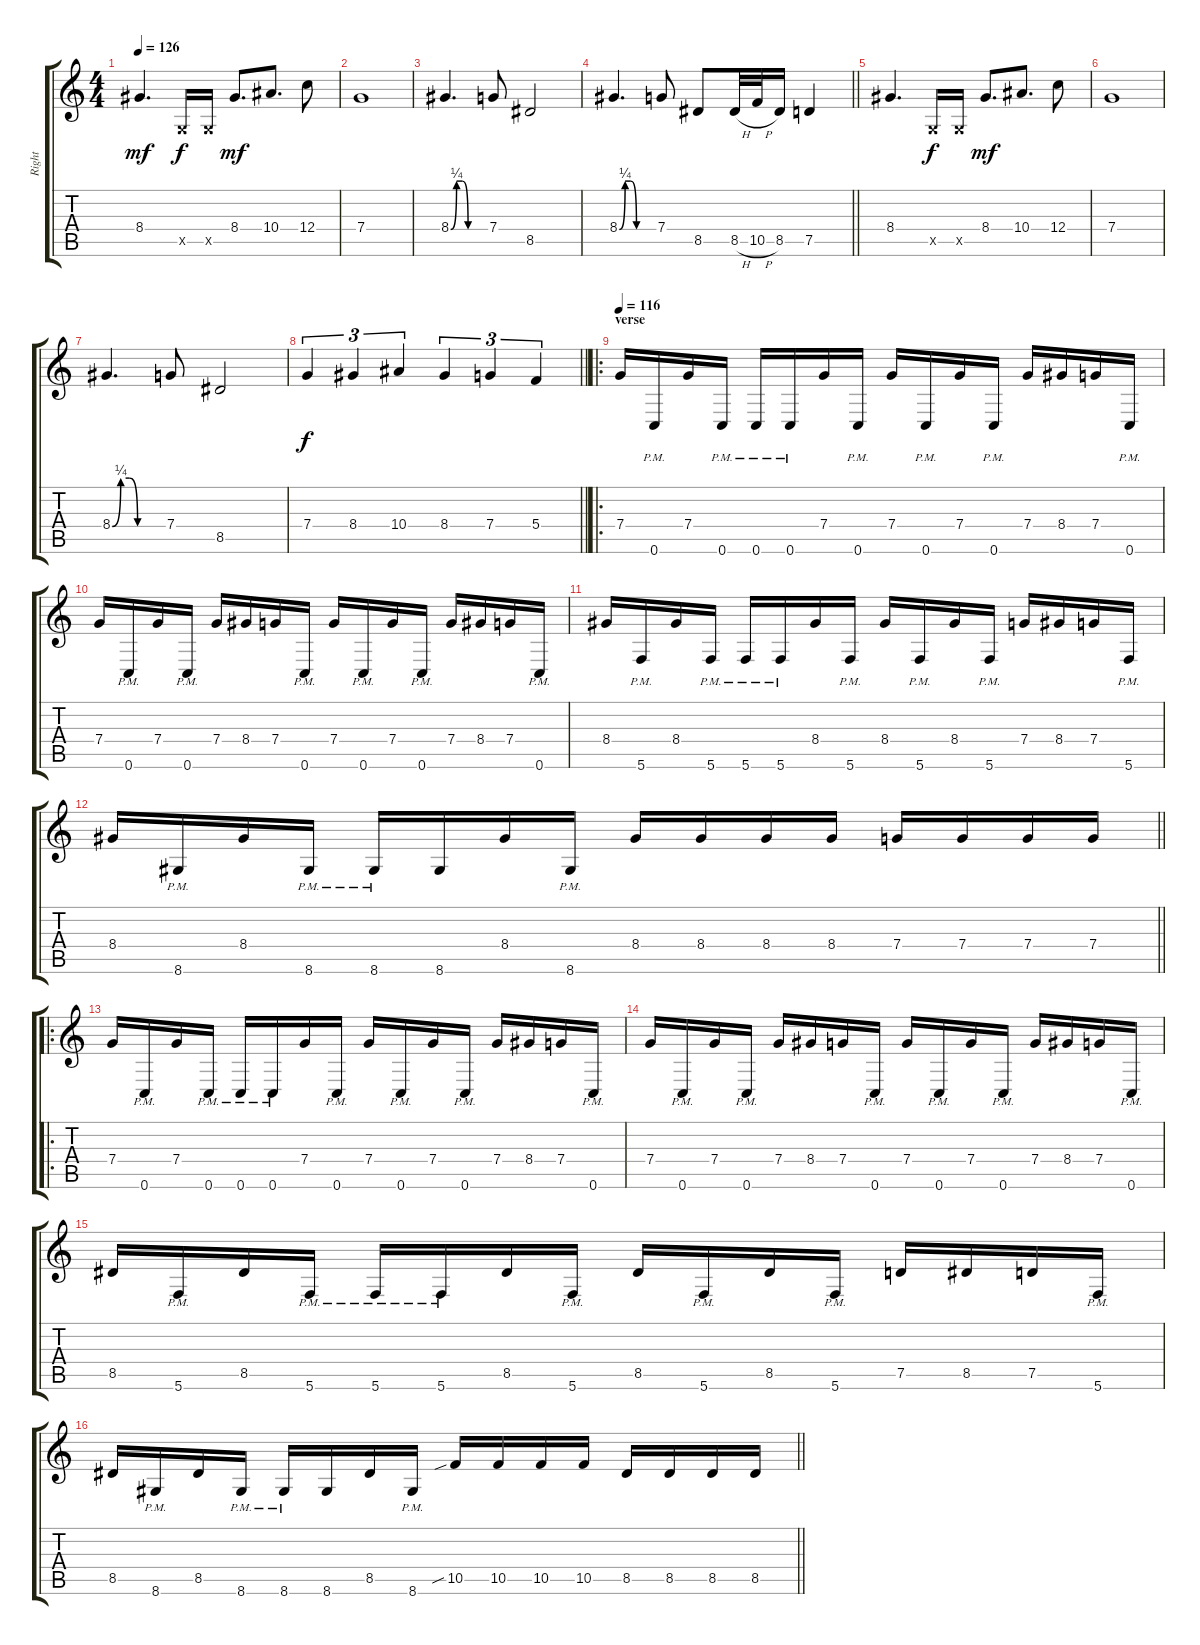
\track ("Right" "Right") {instrument overdrivenguitar}
\staff {score tabs}
\tuning (D4 A3 F3 C3 G2 C2) {hide}
\ts (4 4)
\tempo 126
\clef g2
\ks c
8.4.4{d dy mf} 0.5{x}.16{dy f} 0.5{x}.16 8.4.8{d dy mf} 10.4.8{d} 12.4.8 |
7.4.1 |
8.4{be (custom 0 0 10 1 20 1 30 0 60 0)}.4{d} 7.4.8 8.5.2 |
\barLineRight lightlight
8.4{be (custom 0 0 10 1 20 1 30 0 60 0)}.4{d} 7.4.8 8.5.8 8.5{h}.32 10.5{h}.32 8.5.16 7.5.4 |
8.4.4{d} 0.5{x}.16{dy f} 0.5{x}.16 8.4.8{d dy mf} 10.4.8{d} 12.4.8 |
7.4.1 |
8.4{be (custom 0 0 10 1 20 1 30 0 60 0)}.4{d} 7.4.8 8.5.2 |
\barLineRight lightlight
7.4.4{tu (3 2) dy f} 8.4.4{tu (3 2)} 10.4.4{tu (3 2)} 8.4.4{tu (3 2)} 7.4.4{tu (3 2)} 5.4.4{tu (3 2)} |
\ro
\section ("" "verse")
\tempo 116
7.4.16 0.6{pm}.16 7.4.16 0.6{pm}.16 0.6{pm}.16 0.6{pm}.16 7.4.16 0.6{pm}.16 7.4.16 0.6{pm}.16 7.4.16 0.6{pm}.16 7.4.16 8.4.16 7.4.16 0.6{pm}.16 |
7.4.16 0.6{pm}.16 7.4.16 0.6{pm}.16 7.4.16 8.4.16 7.4.16 0.6{pm}.16 7.4.16 0.6{pm}.16 7.4.16 0.6{pm}.16 7.4.16 8.4.16 7.4.16 0.6{pm}.16 |
8.4.16 5.6{pm}.16 8.4.16 5.6{pm}.16 5.6{pm}.16 5.6{pm}.16 8.4.16 5.6{pm}.16 8.4.16 5.6{pm}.16 8.4.16 5.6{pm}.16 7.4.16 8.4.16 7.4.16 5.6{pm}.16 |
\barLineRight lightlight
8.4.16 8.6{pm}.16 8.4.16 8.6{pm}.16 8.6{pm}.16 8.6.16 8.4.16 8.6{pm}.16 8.4.16 8.4.16 8.4.16 8.4.16 7.4.16 7.4.16 7.4.16 7.4.16 |
\ro
7.4.16 0.6{pm}.16 7.4.16 0.6{pm}.16 0.6{pm}.16 0.6{pm}.16 7.4.16 0.6{pm}.16 7.4.16 0.6{pm}.16 7.4.16 0.6{pm}.16 7.4.16 8.4.16 7.4.16 0.6{pm}.16 |
7.4.16 0.6{pm}.16 7.4.16 0.6{pm}.16 7.4.16 8.4.16 7.4.16 0.6{pm}.16 7.4.16 0.6{pm}.16 7.4.16 0.6{pm}.16 7.4.16 8.4.16 7.4.16 0.6{pm}.16 |
8.5.16 5.6{pm}.16 8.5.16 5.6{pm}.16 5.6{pm}.16 5.6{pm}.16 8.5.16 5.6{pm}.16 8.5.16 5.6{pm}.16 8.5.16 5.6{pm}.16 7.5.16 8.5.16 7.5.16 5.6{pm}.16 |
\barLineRight lightlight
8.5.16 8.6{pm}.16 8.5.16 8.6{pm}.16 8.6{pm}.16 8.6.16 8.5.16 8.6{pm}.16 10.5{sib}.16 10.5.16 10.5.16 10.5.16 8.5.16 8.5.16 8.5.16 8.5.16
